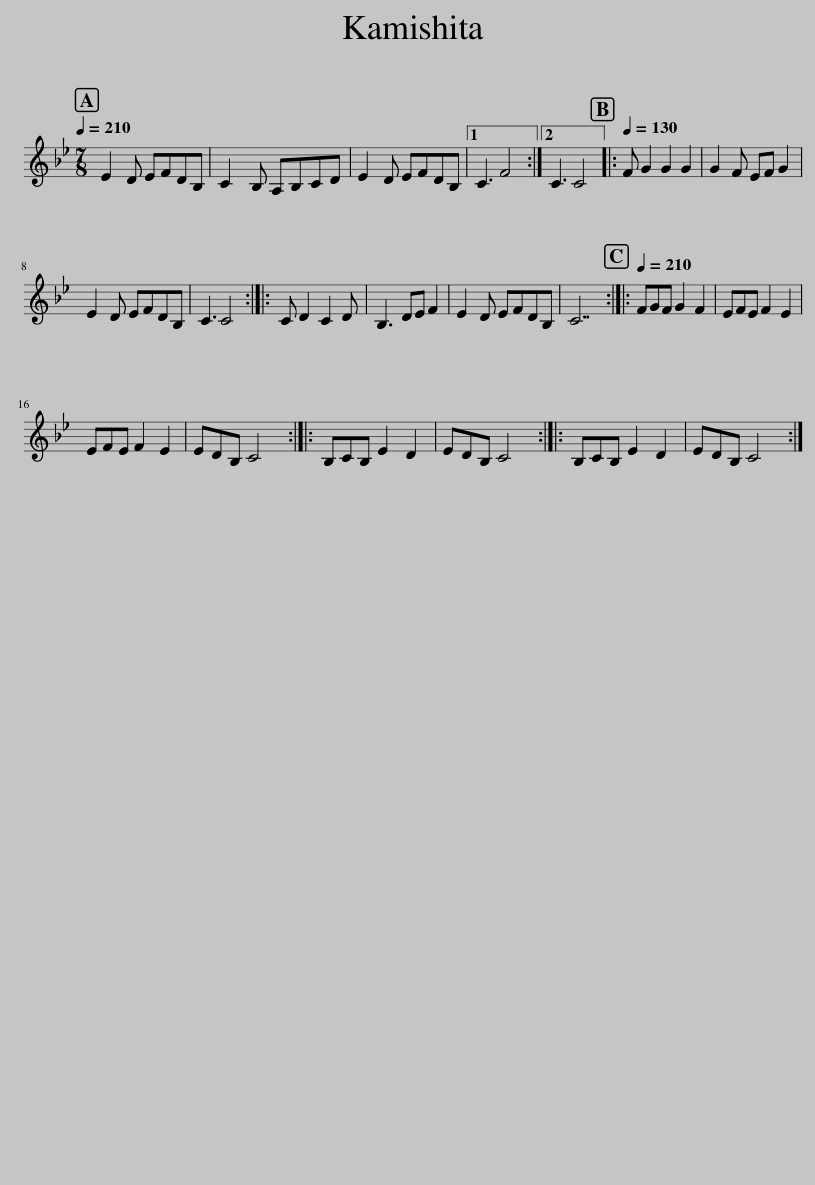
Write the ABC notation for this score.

X:1
L:1/8
Q:1/4=210
M:7/8
I:linebreak $
K:Gmin
V:1 treble
V:1
 E2 D EFDB, | C2 B, A,B,CD | E2 D EFDB, |1 C3 F4 :|2 C3 C4 |: %5
[Q:1/4=130] F G2 G2 G2 | G2 F EF G2 |$ E2 D EFDB, | C3 C4 :: C D2 C2 D | %10
 B,3 DE F2 | E2 D EFDB, | C7 ::[Q:1/4=210] FGF G2 F2 | EFE F2 E2 |$ %15
 EFE F2 E2 | EDB, C4 :: B,CB, E2 D2 | EDB, C4 :: B,CB, E2 D2 | %20
 EDB, C4 :| %21
